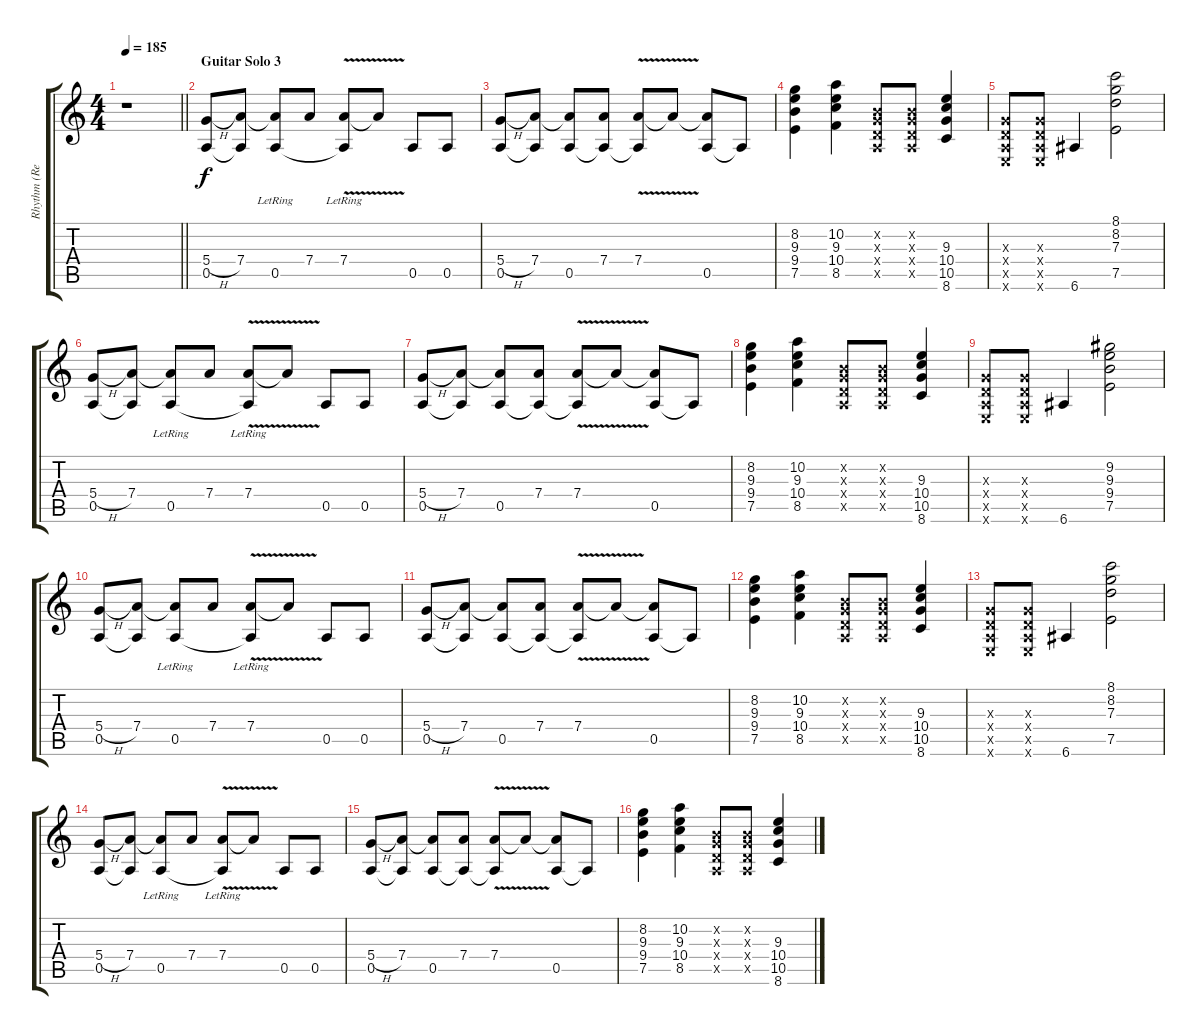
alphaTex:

\track ("Rhythm (Retab)" "Rhythm (Re") {instrument overdrivenguitar}
\staff {score tabs}
\tuning (E4 B3 G3 D3 A2 E2) {hide}
\ts (4 4)
\tempo 185
\clef g2
\barLineRight lightlight
\ks c
r.1{dy f} |
\section ("" "Guitar Solo 3")
(5.4{h} 0.5).8 (7.4 0.5{t}).8 (7.4{t} 0.5{lr}).8 7.4.8 (7.4{v lr} 0.5{t}).8 7.4{t}.8 0.5.8 0.5.8 |
(5.4{h} 0.5).8 (7.4 0.5{t}).8 (7.4{t} 0.5).8 (7.4 0.5{t}).8 (7.4{v} 0.5{t}).8 7.4{t}.8 (7.4{t} 0.5).8 0.5{t}.8 |
(8.2 9.3 9.4 7.5).4 (10.2 9.3 10.4 8.5).4 (0.2{x} 0.3{x} 0.4{x} 0.5{x}).8 (0.2{x} 0.3{x} 0.4{x} 0.5{x}).8 (9.3 10.4 10.5 8.6).4 |
(0.3{x} 0.4{x} 0.5{x} 0.6{x}).8 (0.3{x} 0.4{x} 0.5{x} 0.6{x}).8 6.6.4 (8.1 8.2 7.3 7.5).2 |
(5.4{h} 0.5).8 (7.4 0.5{t}).8 (7.4{t} 0.5{lr}).8 7.4.8 (7.4{v lr} 0.5{t}).8 7.4{t}.8 0.5.8 0.5.8 |
(5.4{h} 0.5).8 (7.4 0.5{t}).8 (7.4{t} 0.5).8 (7.4 0.5{t}).8 (7.4{v} 0.5{t}).8 7.4{t}.8 (7.4{t} 0.5).8 0.5{t}.8 |
(8.2 9.3 9.4 7.5).4 (10.2 9.3 10.4 8.5).4 (0.2{x} 0.3{x} 0.4{x} 0.5{x}).8 (0.2{x} 0.3{x} 0.4{x} 0.5{x}).8 (9.3 10.4 10.5 8.6).4 |
(0.3{x} 0.4{x} 0.5{x} 0.6{x}).8 (0.3{x} 0.4{x} 0.5{x} 0.6{x}).8 6.6.4 (9.2 9.3 9.4 7.5).2 |
(5.4{h} 0.5).8 (7.4 0.5{t}).8 (7.4{t} 0.5{lr}).8 7.4.8 (7.4{v lr} 0.5{t}).8 7.4{t}.8 0.5.8 0.5.8 |
(5.4{h} 0.5).8 (7.4 0.5{t}).8 (7.4{t} 0.5).8 (7.4 0.5{t}).8 (7.4{v} 0.5{t}).8 7.4{t}.8 (7.4{t} 0.5).8 0.5{t}.8 |
(8.2 9.3 9.4 7.5).4 (10.2 9.3 10.4 8.5).4 (0.2{x} 0.3{x} 0.4{x} 0.5{x}).8 (0.2{x} 0.3{x} 0.4{x} 0.5{x}).8 (9.3 10.4 10.5 8.6).4 |
(0.3{x} 0.4{x} 0.5{x} 0.6{x}).8 (0.3{x} 0.4{x} 0.5{x} 0.6{x}).8 6.6.4 (8.1 8.2 7.3 7.5).2 |
(5.4{h} 0.5).8 (7.4 0.5{t}).8 (7.4{t} 0.5{lr}).8 7.4.8 (7.4{v lr} 0.5{t}).8 7.4{t}.8 0.5.8 0.5.8 |
(5.4{h} 0.5).8 (7.4 0.5{t}).8 (7.4{t} 0.5).8 (7.4 0.5{t}).8 (7.4{v} 0.5{t}).8 7.4{t}.8 (7.4{t} 0.5).8 0.5{t}.8 |
(8.2 9.3 9.4 7.5).4 (10.2 9.3 10.4 8.5).4 (0.2{x} 0.3{x} 0.4{x} 0.5{x}).8 (0.2{x} 0.3{x} 0.4{x} 0.5{x}).8 (9.3 10.4 10.5 8.6).4
